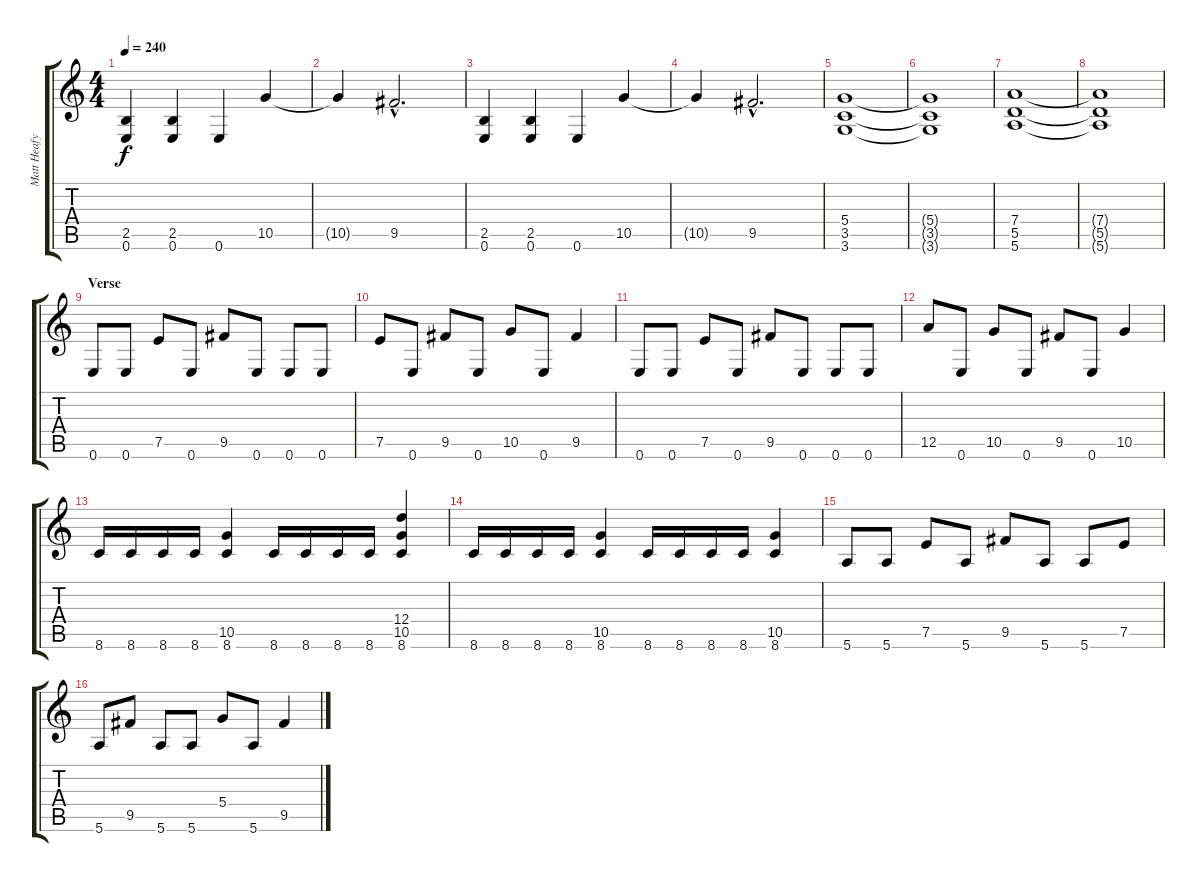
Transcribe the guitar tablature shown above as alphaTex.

\track ("Matt Heafy (Guitar)" "Matt Heafy") {instrument distortionguitar}
\staff {score tabs}
\tuning (E4 B3 G3 D3 A2 E2) {hide}
\ts (4 4)
\tempo 240
\clef g2
\ks c
(2.5 0.6).4{dy f} (2.5 0.6).4 0.6.4 10.5.4 |
10.5{t}.4 9.5{hac}.2{d} |
(2.5 0.6).4 (2.5 0.6).4 0.6.4 10.5.4 |
10.5{t}.4 9.5{hac}.2{d} |
(5.4 3.5 3.6).1 |
(5.4{t} 3.5{t} 3.6{t}).1 |
(7.4 5.5 5.6).1 |
(7.4{t} 5.5{t} 5.6{t}).1 |
\section ("" "Verse")
0.6.8 0.6.8 7.5.8 0.6.8 9.5.8 0.6.8 0.6.8 0.6.8 |
7.5.8 0.6.8 9.5.8 0.6.8 10.5.8 0.6.8 9.5.4 |
0.6.8 0.6.8 7.5.8 0.6.8 9.5.8 0.6.8 0.6.8 0.6.8 |
12.5.8 0.6.8 10.5.8 0.6.8 9.5.8 0.6.8 10.5.4 |
8.6.16 8.6.16 8.6.16 8.6.16 (10.5 8.6).4 8.6.16 8.6.16 8.6.16 8.6.16 (12.4 10.5 8.6).4 |
8.6.16 8.6.16 8.6.16 8.6.16 (10.5 8.6).4 8.6.16 8.6.16 8.6.16 8.6.16 (10.5 8.6).4 |
5.6.8 5.6.8 7.5.8 5.6.8 9.5.8 5.6.8 5.6.8 7.5.8 |
5.6.8 9.5.8 5.6.8 5.6.8 5.4.8 5.6.8 9.5.4
